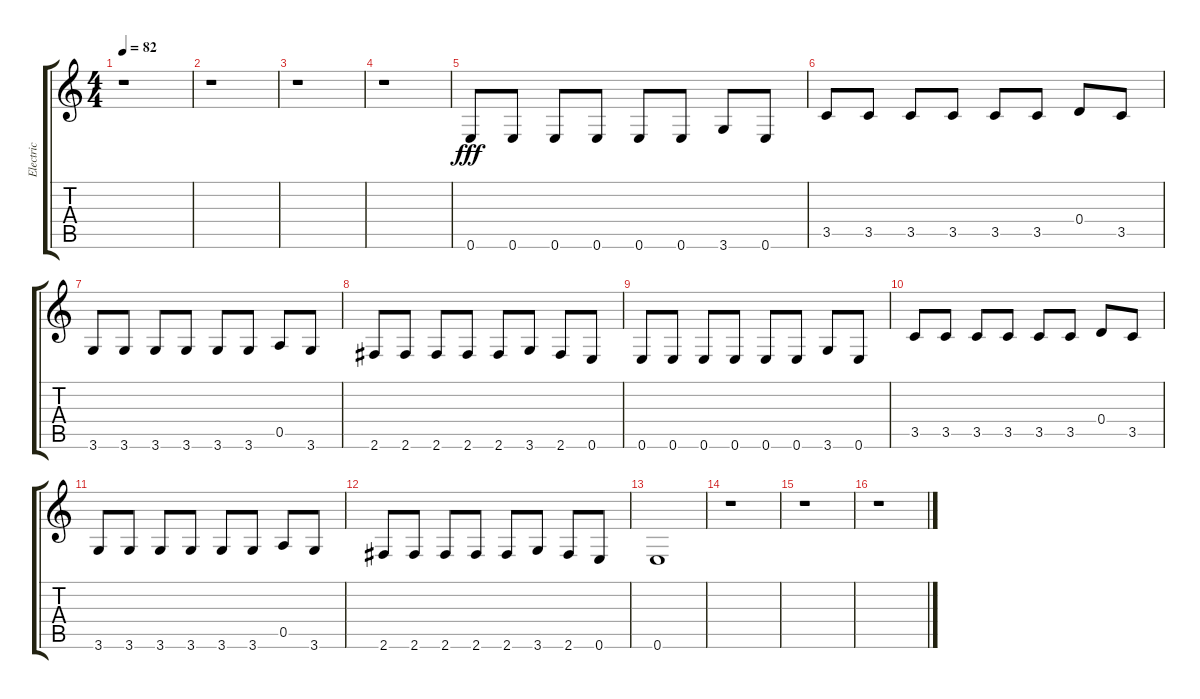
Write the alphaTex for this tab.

\track ("Electric" "Electric") {instrument overdrivenguitar}
\staff {score tabs}
\tuning (E4 B3 G3 D3 A2 E2) {hide}
\ts (4 4)
\tempo 82
\clef g2
\ks c
r.1{dy fff instrument overdrivenguitar} |
r.1 |
r.1 |
r.1 |
0.6.8 0.6.8 0.6.8 0.6.8 0.6.8 0.6.8 3.6.8 0.6.8 |
3.5.8 3.5.8 3.5.8 3.5.8 3.5.8 3.5.8 0.4.8 3.5.8 |
3.6.8 3.6.8 3.6.8 3.6.8 3.6.8 3.6.8 0.5.8 3.6.8 |
2.6.8 2.6.8 2.6.8 2.6.8 2.6.8 3.6.8 2.6.8 0.6.8 |
0.6.8 0.6.8 0.6.8 0.6.8 0.6.8 0.6.8 3.6.8 0.6.8 |
3.5.8 3.5.8 3.5.8 3.5.8 3.5.8 3.5.8 0.4.8 3.5.8 |
3.6.8 3.6.8 3.6.8 3.6.8 3.6.8 3.6.8 0.5.8 3.6.8 |
2.6.8 2.6.8 2.6.8 2.6.8 2.6.8 3.6.8 2.6.8 0.6.8 |
0.6.1 |
r.1 |
r.1 |
r.1
